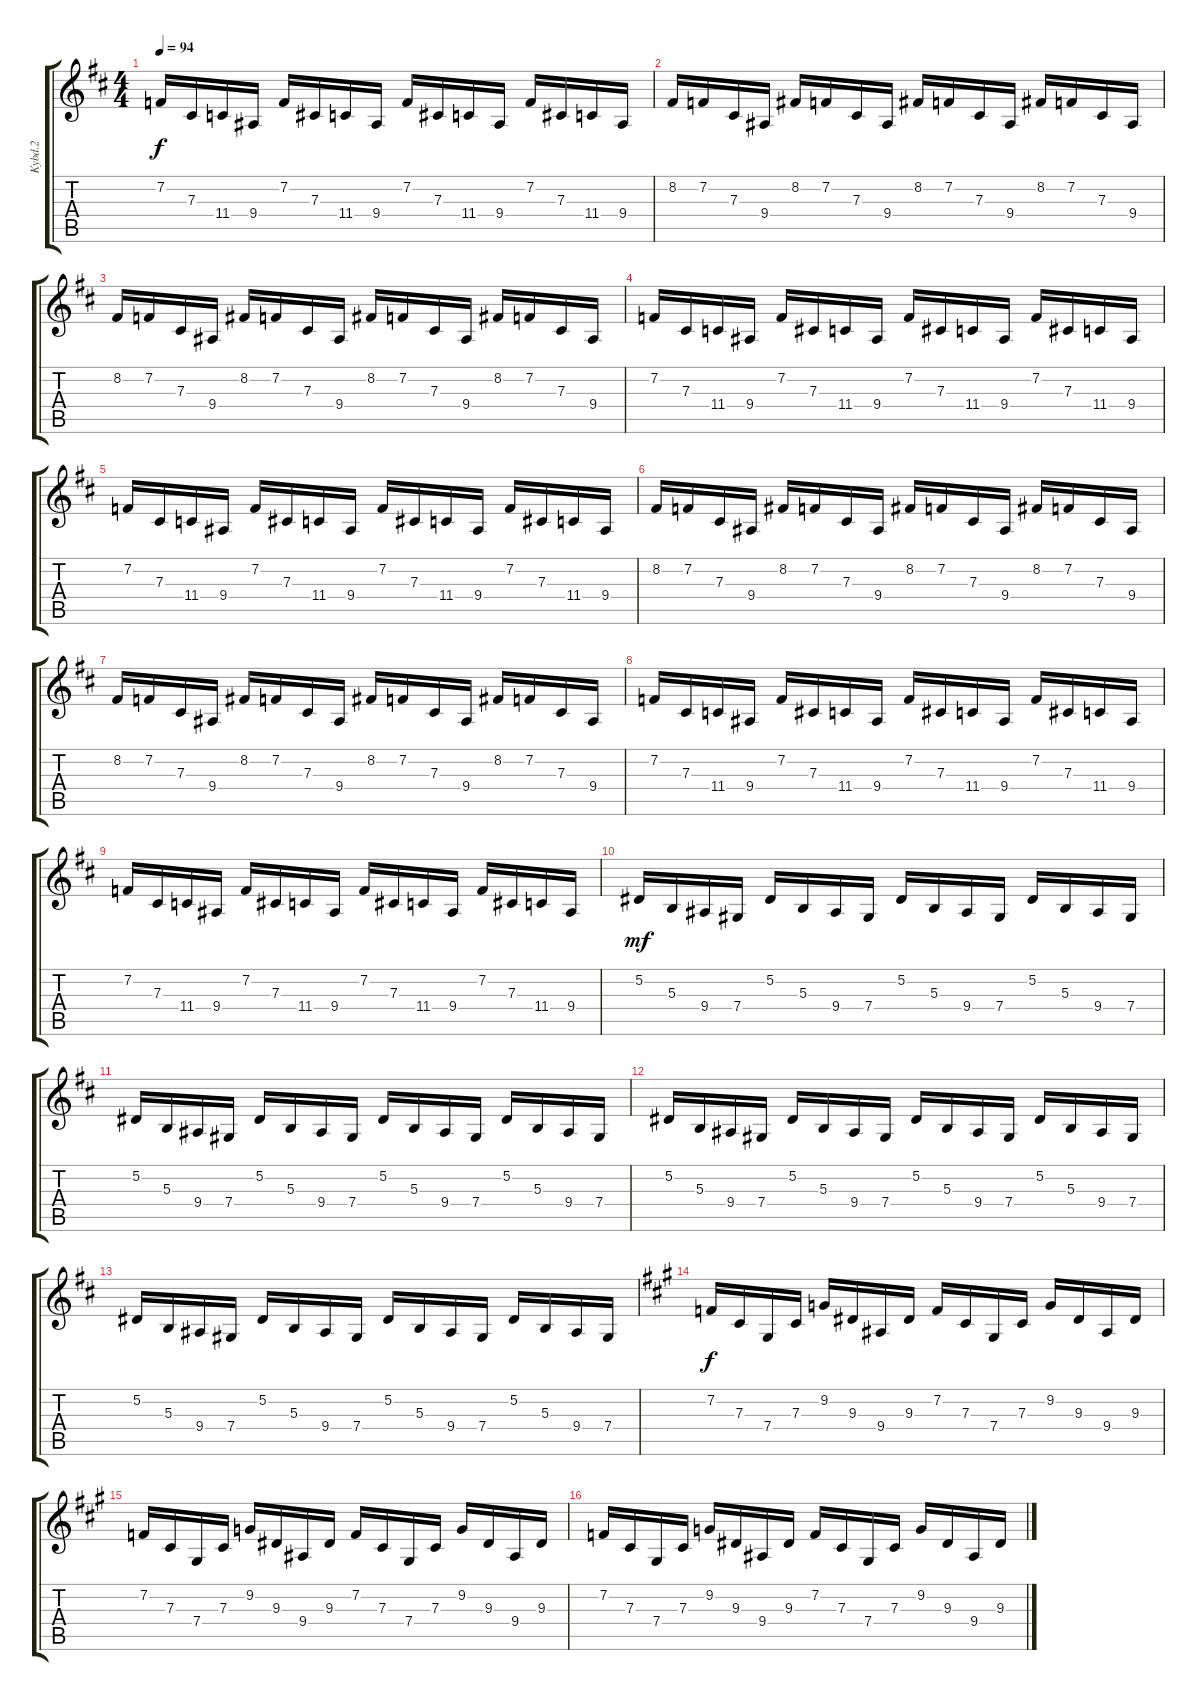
\track ("Kybd.2" "Kybd.2") {instrument electricpiano1}
\staff {score tabs}
\tuning (Eb4 Bb3 Gb3 Db3 Ab2 Eb2) {hide}
\ts (4 4)
\tempo 94
\clef g2
\ks bminor
7.2.16{dy f} 7.3.16 11.4.16 9.4.16 7.2.16 7.3.16 11.4.16 9.4.16 7.2.16 7.3.16 11.4.16 9.4.16 7.2.16 7.3.16 11.4.16 9.4.16 |
8.2.16 7.2.16 7.3.16 9.4.16 8.2.16 7.2.16 7.3.16 9.4.16 8.2.16 7.2.16 7.3.16 9.4.16 8.2.16 7.2.16 7.3.16 9.4.16 |
8.2.16 7.2.16 7.3.16 9.4.16 8.2.16 7.2.16 7.3.16 9.4.16 8.2.16 7.2.16 7.3.16 9.4.16 8.2.16 7.2.16 7.3.16 9.4.16 |
7.2.16 7.3.16 11.4.16 9.4.16 7.2.16 7.3.16 11.4.16 9.4.16 7.2.16 7.3.16 11.4.16 9.4.16 7.2.16 7.3.16 11.4.16 9.4.16 |
7.2.16 7.3.16 11.4.16 9.4.16 7.2.16 7.3.16 11.4.16 9.4.16 7.2.16 7.3.16 11.4.16 9.4.16 7.2.16 7.3.16 11.4.16 9.4.16 |
8.2.16 7.2.16 7.3.16 9.4.16 8.2.16 7.2.16 7.3.16 9.4.16 8.2.16 7.2.16 7.3.16 9.4.16 8.2.16 7.2.16 7.3.16 9.4.16 |
8.2.16 7.2.16 7.3.16 9.4.16 8.2.16 7.2.16 7.3.16 9.4.16 8.2.16 7.2.16 7.3.16 9.4.16 8.2.16 7.2.16 7.3.16 9.4.16 |
7.2.16 7.3.16 11.4.16 9.4.16 7.2.16 7.3.16 11.4.16 9.4.16 7.2.16 7.3.16 11.4.16 9.4.16 7.2.16 7.3.16 11.4.16 9.4.16 |
7.2.16 7.3.16 11.4.16 9.4.16 7.2.16 7.3.16 11.4.16 9.4.16 7.2.16 7.3.16 11.4.16 9.4.16 7.2.16 7.3.16 11.4.16 9.4.16 |
5.2.16{dy mf} 5.3.16 9.4.16 7.4.16 5.2.16 5.3.16 9.4.16 7.4.16 5.2.16 5.3.16 9.4.16 7.4.16 5.2.16 5.3.16 9.4.16 7.4.16 |
5.2.16 5.3.16 9.4.16 7.4.16 5.2.16 5.3.16 9.4.16 7.4.16 5.2.16 5.3.16 9.4.16 7.4.16 5.2.16 5.3.16 9.4.16 7.4.16 |
5.2.16 5.3.16 9.4.16 7.4.16 5.2.16 5.3.16 9.4.16 7.4.16 5.2.16 5.3.16 9.4.16 7.4.16 5.2.16 5.3.16 9.4.16 7.4.16 |
5.2.16 5.3.16 9.4.16 7.4.16 5.2.16 5.3.16 9.4.16 7.4.16 5.2.16 5.3.16 9.4.16 7.4.16 5.2.16 5.3.16 9.4.16 7.4.16 |
\ks a
7.2.16{dy f} 7.3.16 7.4.16 7.3.16 9.2.16 9.3.16 9.4.16 9.3.16 7.2.16 7.3.16 7.4.16 7.3.16 9.2.16 9.3.16 9.4.16 9.3.16 |
7.2.16 7.3.16 7.4.16 7.3.16 9.2.16 9.3.16 9.4.16 9.3.16 7.2.16 7.3.16 7.4.16 7.3.16 9.2.16 9.3.16 9.4.16 9.3.16 |
7.2.16 7.3.16 7.4.16 7.3.16 9.2.16 9.3.16 9.4.16 9.3.16 7.2.16 7.3.16 7.4.16 7.3.16 9.2.16 9.3.16 9.4.16 9.3.16
